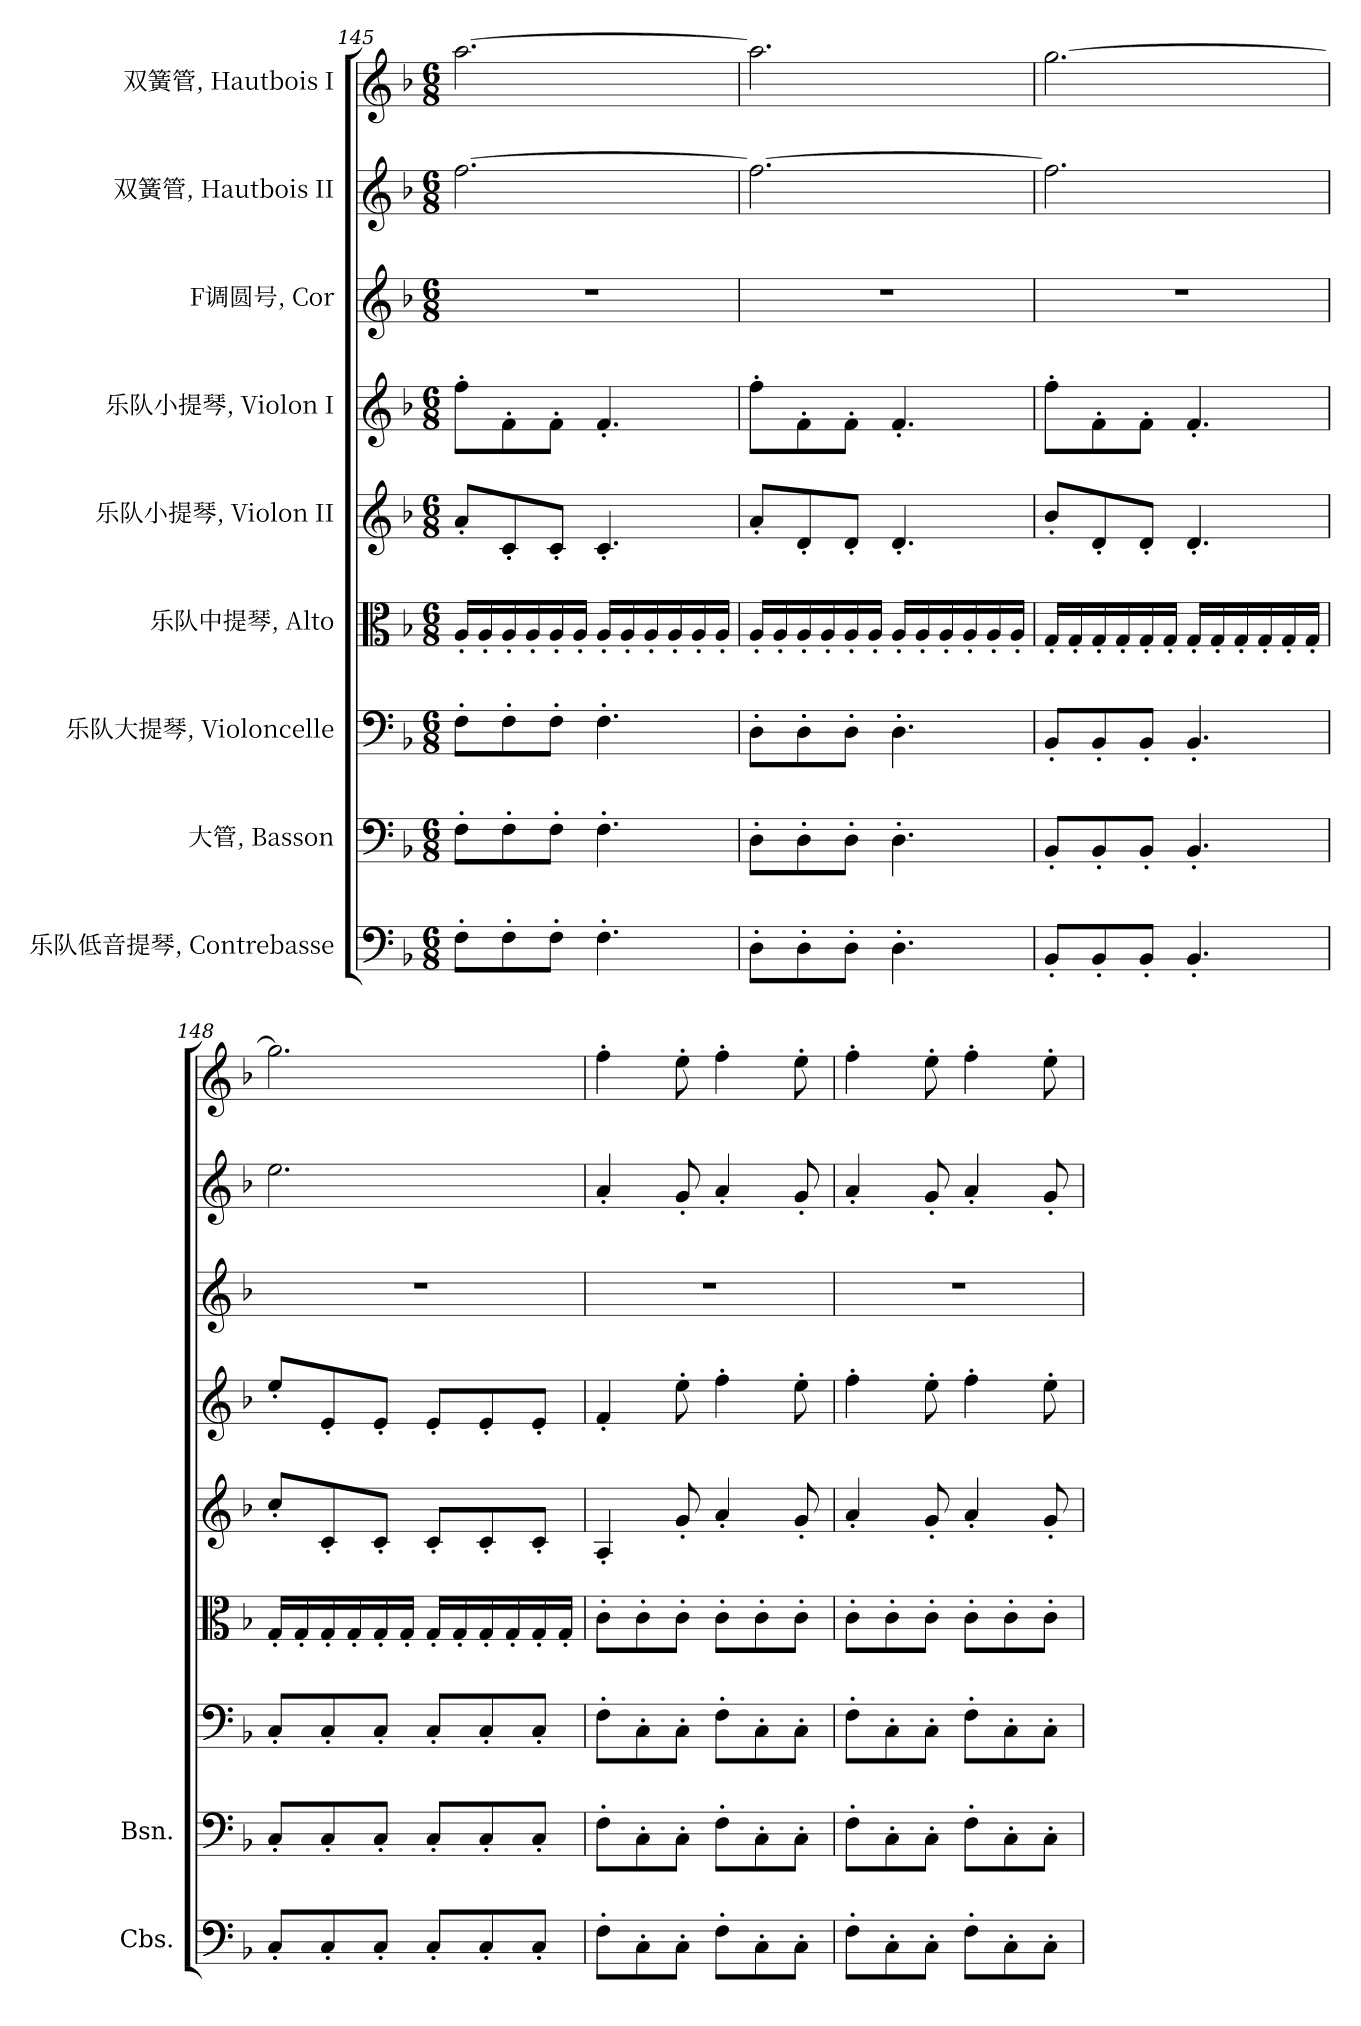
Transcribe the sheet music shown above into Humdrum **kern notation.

**kern	**kern	**kern	**kern	**kern	**kern	**kern	**kern	**kern
*part9	*part8	*part7	*part6	*part5	*part4	*part3	*part2	*part1
*staff9	*staff8	*staff7	*staff6	*staff5	*staff4	*staff3	*staff2	*staff1
*I"乐队低音提琴, Contrebasse	*I"大管, Basson	*I"乐队大提琴, Violoncelle	*I"乐队中提琴, Alto	*I"乐队小提琴, Violon II	*I"乐队小提琴, Violon I	*I"F调圆号, Cor	*I"双簧管, Hautbois II	*I"双簧管, Hautbois I
*I'Cbs.	*I'Bsn.	*	*	*	*	*	*	*
*clefF4	*clefF4	*clefF4	*clefC3	*clefG2	*clefG2	*clefG2	*clefG2	*clefG2
*ITrd7c12	*	*	*	*	*	*ITrd4c7	*	*
*k[b-]	*k[b-]	*k[b-]	*k[b-]	*k[b-]	*k[b-]	*k[b-e-]	*k[b-]	*k[b-]
*M6/8	*M6/8	*M6/8	*M6/8	*M6/8	*M6/8	*M6/8	*M6/8	*M6/8
=145	=145	=145	=145	=145	=145	=145	=145	=145
8FF'\L	8F'\L	8F'\L	16A'/LL	8a'/L	8ff'\L	2.r	[2.ff\	[2.aa\
.	.	.	16A'/	.	.	.	.	.
8FF'\	8F'\	8F'\	16A'/	8c'/	8f'\	.	.	.
.	.	.	16A'/	.	.	.	.	.
8FF'\J	8F'\J	8F'\J	16A'/	8c'/J	8f'\J	.	.	.
.	.	.	16A'/JJ	.	.	.	.	.
4.FF'\	4.F'\	4.F'\	16A'/LL	4.c'/	4.f'/	.	.	.
.	.	.	16A'/	.	.	.	.	.
.	.	.	16A'/	.	.	.	.	.
.	.	.	16A'/	.	.	.	.	.
.	.	.	16A'/	.	.	.	.	.
.	.	.	16A'/JJ	.	.	.	.	.
=146	=146	=146	=146	=146	=146	=146	=146	=146
8DD'\L	8D'\L	8D'\L	16A'/LL	8a'/L	8ff'\L	2.r	2.ff\_	2.aa\]
.	.	.	16A'/	.	.	.	.	.
8DD'\	8D'\	8D'\	16A'/	8d'/	8f'\	.	.	.
.	.	.	16A'/	.	.	.	.	.
8DD'\J	8D'\J	8D'\J	16A'/	8d'/J	8f'\J	.	.	.
.	.	.	16A'/JJ	.	.	.	.	.
4.DD'\	4.D'\	4.D'\	16A'/LL	4.d'/	4.f'/	.	.	.
.	.	.	16A'/	.	.	.	.	.
.	.	.	16A'/	.	.	.	.	.
.	.	.	16A'/	.	.	.	.	.
.	.	.	16A'/	.	.	.	.	.
.	.	.	16A'/JJ	.	.	.	.	.
=147	=147	=147	=147	=147	=147	=147	=147	=147
8BBB-'/L	8BB-'/L	8BB-'/L	16G'/LL	8b-'/L	8ff'\L	2.r	2.ff\]	[2.gg\
.	.	.	16G'/	.	.	.	.	.
8BBB-'/	8BB-'/	8BB-'/	16G'/	8d'/	8f'\	.	.	.
.	.	.	16G'/	.	.	.	.	.
8BBB-'/J	8BB-'/J	8BB-'/J	16G'/	8d'/J	8f'\J	.	.	.
.	.	.	16G'/JJ	.	.	.	.	.
4.BBB-'/	4.BB-'/	4.BB-'/	16G'/LL	4.d'/	4.f'/	.	.	.
.	.	.	16G'/	.	.	.	.	.
.	.	.	16G'/	.	.	.	.	.
.	.	.	16G'/	.	.	.	.	.
.	.	.	16G'/	.	.	.	.	.
.	.	.	16G'/JJ	.	.	.	.	.
!!LO:PB:g=z
=148	=148	=148	=148	=148	=148	=148	=148	=148
8CC'/L	8C'/L	8C'/L	16G'/LL	8cc'/L	8ee'/L	2.r	2.ee\	2.gg\]
.	.	.	16G'/	.	.	.	.	.
8CC'/	8C'/	8C'/	16G'/	8c'/	8e'/	.	.	.
.	.	.	16G'/	.	.	.	.	.
8CC'/J	8C'/J	8C'/J	16G'/	8c'/J	8e'/J	.	.	.
.	.	.	16G'/JJ	.	.	.	.	.
8CC'/L	8C'/L	8C'/L	16G'/LL	8c'/L	8e'/L	.	.	.
.	.	.	16G'/	.	.	.	.	.
8CC'/	8C'/	8C'/	16G'/	8c'/	8e'/	.	.	.
.	.	.	16G'/	.	.	.	.	.
8CC'/J	8C'/J	8C'/J	16G'/	8c'/J	8e'/J	.	.	.
.	.	.	16G'/JJ	.	.	.	.	.
=149	=149	=149	=149	=149	=149	=149	=149	=149
8FF'\L	8F'\L	8F'\L	8c'\L	4A'/	4f'/	2.r	4a'/	4ff'\
8CC'\	8C'\	8C'\	8c'\	.	.	.	.	.
8CC'\J	8C'\J	8C'\J	8c'\J	8g'/	8ee'\	.	8g'/	8ee'\
8FF'\L	8F'\L	8F'\L	8c'\L	4a'/	4ff'\	.	4a'/	4ff'\
8CC'\	8C'\	8C'\	8c'\	.	.	.	.	.
8CC'\J	8C'\J	8C'\J	8c'\J	8g'/	8ee'\	.	8g'/	8ee'\
=150	=150	=150	=150	=150	=150	=150	=150	=150
8FF'\L	8F'\L	8F'\L	8c'\L	4a'/	4ff'\	2.r	4a'/	4ff'\
8CC'\	8C'\	8C'\	8c'\	.	.	.	.	.
8CC'\J	8C'\J	8C'\J	8c'\J	8g'/	8ee'\	.	8g'/	8ee'\
8FF'\L	8F'\L	8F'\L	8c'\L	4a'/	4ff'\	.	4a'/	4ff'\
8CC'\	8C'\	8C'\	8c'\	.	.	.	.	.
8CC'\J	8C'\J	8C'\J	8c'\J	8g'/	8ee'\	.	8g'/	8ee'\
=	=	=	=	=	=	=	=	=
*-	*-	*-	*-	*-	*-	*-	*-	*-
